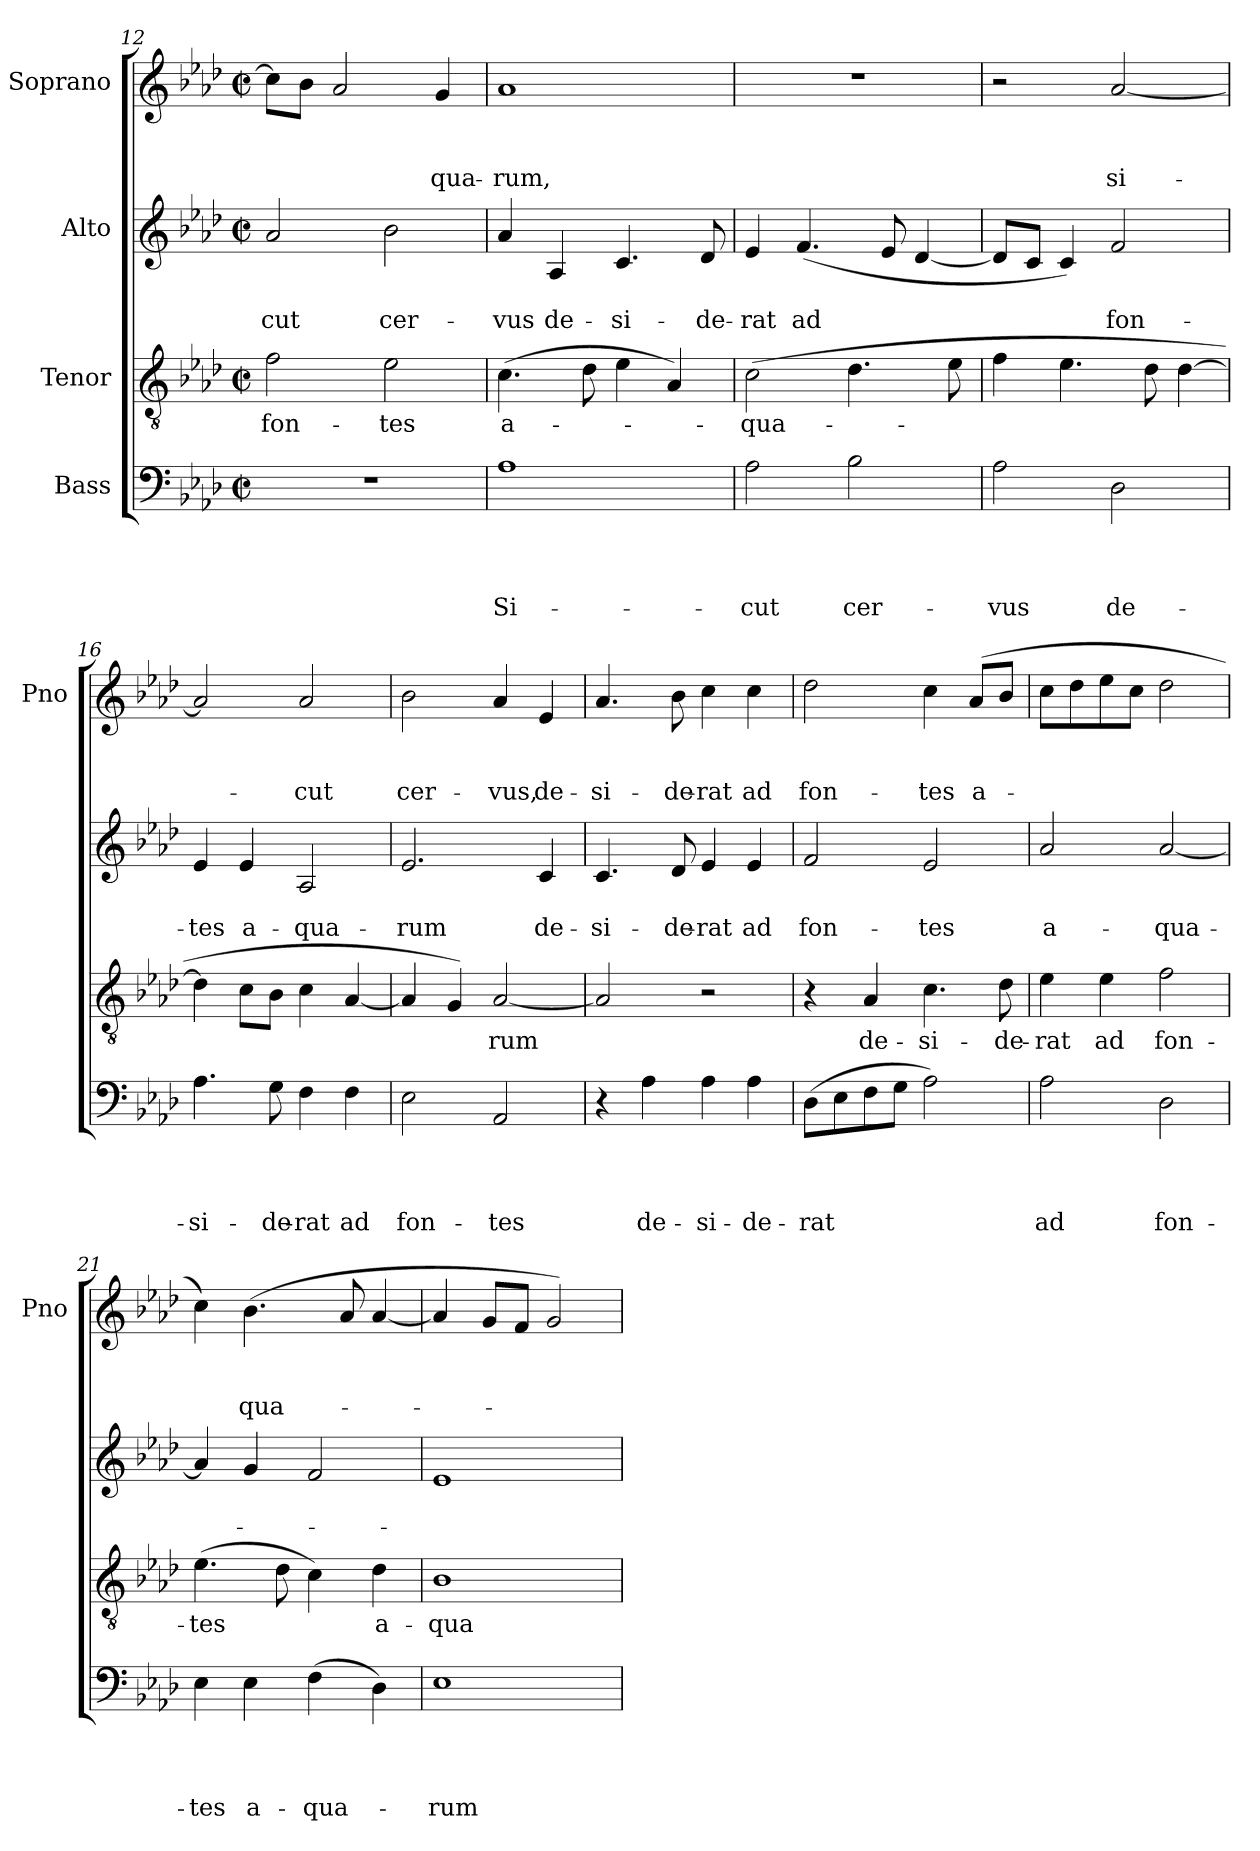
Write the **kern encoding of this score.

**kern	**text	**text	**text	**text	**kern	**text	**kern	**text	**text	**kern	**text	**text	**text
*part4	*part4	*part4	*part4	*part4	*part3	*part3	*part2	*part2	*part2	*part1	*part1	*part1	*part1
*staff4	*staff4	*staff4	*staff4	*staff4	*staff3	*staff3	*staff2	*staff2	*staff2	*staff1	*staff1	*staff1	*staff1
*I"Bass	*	*	*	*	*I"Tenor	*	*I"Alto	*	*	*I"Soprano	*	*	*
*	*	*	*	*	*	*	*	*	*	*I'Pno	*	*	*
*clefF4	*	*	*	*	*clefGv2	*	*clefG2	*	*	*clefG2	*	*	*
*k[b-e-a-d-]	*	*	*	*	*k[b-e-a-d-]	*	*k[b-e-a-d-]	*	*	*k[b-e-a-d-]	*	*	*
*A-:	*	*	*	*	*A-:	*	*A-:	*	*	*A-:	*	*	*
*M2/2	*	*	*	*	*M2/2	*	*M2/2	*	*	*M2/2	*	*	*
*met(c|)	*	*	*	*	*met(c|)	*	*met(c|)	*	*	*met(c|)	*	*	*
=12	=12	=12	=12	=12	=12	=12	=12	=12	=12	=12	=12	=12	=12
1r	.	.	.	.	2f\	fon-	2a-/	.	-cut	8cc\L]	.	.	.
.	.	.	.	.	.	.	.	.	.	8b-\J	.	.	.
.	.	.	.	.	.	.	.	.	.	2a-/	.	.	.
.	.	.	.	.	2e-\	-tes	2b-\	.	cer-	.	.	.	.
.	.	.	.	.	.	.	.	.	.	4g/	.	.	-qua-
=13	=13	=13	=13	=13	=13	=13	=13	=13	=13	=13	=13	=13	=13
1A-	.	.	.	Si-	(4.c\	a-	4a-/	.	-vus	1a-	.	.	-rum,
.	.	.	.	.	.	.	4A-/	.	de-	.	.	.	.
.	.	.	.	.	8d-\	.	.	.	.	.	.	.	.
.	.	.	.	.	4e-\	.	4.c/	.	-si-	.	.	.	.
.	.	.	.	.	4A-/)	.	.	.	.	.	.	.	.
.	.	.	.	.	.	.	8d-/	.	-de-	.	.	.	.
=14	=14	=14	=14	=14	=14	=14	=14	=14	=14	=14	=14	=14	=14
2A-\	.	.	.	-­cut	(2c\	-­qua-	4e-/	.	-­rat	1r	.	.	.
.	.	.	.	.	.	.	(4.f/	.	ad	.	.	.	.
2B-\	.	.	.	cer-	4.d-\	.	.	.	.	.	.	.	.
.	.	.	.	.	.	.	8e-/	.	.	.	.	.	.
.	.	.	.	.	.	.	[4d-/	.	.	.	.	.	.
.	.	.	.	.	8e-\	-­	.	.	.	.	.	.	.
=15	=15	=15	=15	=15	=15	=15	=15	=15	=15	=15	=15	=15	=15
2A-\	.	.	.	-vus	4f\	.	8d-/L]	.	.	2r	.	.	.
.	.	.	.	.	.	.	8c/J	.	.	.	.	.	.
.	.	.	.	.	4.e-\	­	4c/)	.	.	.	.	.	.
2D-\	.	.	.	de-	.	.	2f/	.	fon-	[2a-/	.	.	si-
.	.	.	.	.	8d-\	.	.	.	.	.	.	.	.
.	.	.	.	.	[4d-\	­	.	.	.	.	.	.	.
!!LO:PB:g=z
=16	=16	=16	=16	=16	=16	=16	=16	=16	=16	=16	=16	=16	=16
4.A-\	.	.	.	-si-	4d-\]	.	4e-/	.	-tes	2a-/]	.	.	.
.	.	.	.	.	8c\L	.	4e-/	.	a-	.	.	.	.
8G\	.	.	.	-de-	8B-\J	.	.	.	.	.	.	.	.
4F\	.	.	.	-rat	4c\	.	2A-/	.	-qua-	2a-/	.	.	-cut
4F\	.	.	.	ad	[4A-/	.	.	.	.	.	.	.	.
=17	=17	=17	=17	=17	=17	=17	=17	=17	=17	=17	=17	=17	=17
2E-\	.	.	.	fon-	4A-/]	.	2.e-/	.	-rum	2b-\	.	.	cer-
.	.	.	.	.	4G/)	.	.	.	.	.	.	.	.
2AA-/	.	.	.	-tes	[2A-/	rum	.	.	.	4a-/	.	.	-vus,
.	.	.	.	.	.	.	4c/	.	de-	4e-/	.	.	de-
=18	=18	=18	=18	=18	=18	=18	=18	=18	=18	=18	=18	=18	=18
4r	.	.	.	.	2A-/]	.	4.c/	.	-si-	4.a-/	.	.	-si-
4A-\	.	.	.	de-	.	.	.	.	.	.	.	.	.
.	.	.	.	.	.	.	8d-/	.	-de-	8b-\	.	.	-de-
4A-\	.	.	.	-si-	2r	.	4e-/	.	-rat	4cc\	.	.	-rat
4A-\	.	.	.	-de-	.	.	4e-/	.	ad	4cc\	.	.	ad
=19	=19	=19	=19	=19	=19	=19	=19	=19	=19	=19	=19	=19	=19
(8D-\L	.	.	.	-rat	4r	.	2f/	.	fon-	2dd-\	.	.	fon-
8E-\	.	.	.	.	.	.	.	.	.	.	.	.	.
8F\	.	.	.	.	4A-/	de-	.	.	.	.	.	.	.
8G\J	.	.	.	.	.	.	.	.	.	.	.	.	.
2A-\)	.	.	.	.	4.c\	-si-	2e-/	.	-tes	4cc\	.	.	-tes
.	.	.	.	.	.	.	.	.	.	(8a-/L	.	.	a-
.	.	.	.	.	8d-\	-de-	.	.	.	8b-/J	.	.	.
=20	=20	=20	=20	=20	=20	=20	=20	=20	=20	=20	=20	=20	=20
2A-\	.	.	.	ad	4e-\	-­rat	2a-/	.	a-	8cc\L	.	.	-­
.	.	.	.	.	.	.	.	.	.	8dd-\	.	.	.
.	.	.	.	.	4e-\	ad	.	.	.	8ee-\	.	.	.
.	.	.	.	.	.	.	.	.	.	8cc\J	.	.	­
2D-\	.	.	.	fon-	2f\	fon-	[2a-/	.	-qua-	2dd-\	.	.	.
!!LO:LB:g=z
=21	=21	=21	=21	=21	=21	=21	=21	=21	=21	=21	=21	=21	=21
4E-\	.	.	.	-tes	(4.e-\	-tes	4a-/]	.	.	4cc\)	.	.	­
4E-\	.	.	.	a-	.	.	4g/	.	.	(4.b-\	.	.	qua-
.	.	.	.	.	8d-\	.	.	.	.	.	.	.	.
(4F\	.	.	.	-qua-	4c\)	.	2f/	.	.	.	.	.	.
.	.	.	.	.	.	.	.	.	.	8a-/	.	.	.
4D-\)	.	.	.	.	4d-\	a-	.	.	.	[4a-/	.	.	.
=22	=22	=22	=22	=22	=22	=22	=22	=22	=22	=22	=22	=22	=22
1E-	.	.	.	-rum	1B-	-qua-	1e-	.	.	4a-/]	.	.	.
.	.	.	.	.	.	.	.	.	.	8g/L	.	.	.
.	.	.	.	.	.	.	.	.	.	8f/J	.	.	.
.	.	.	.	.	.	.	.	.	.	2g/)	.	.	.
=	=	=	=	=	=	=	=	=	=	=	=	=	=
*-	*-	*-	*-	*-	*-	*-	*-	*-	*-	*-	*-	*-	*-
